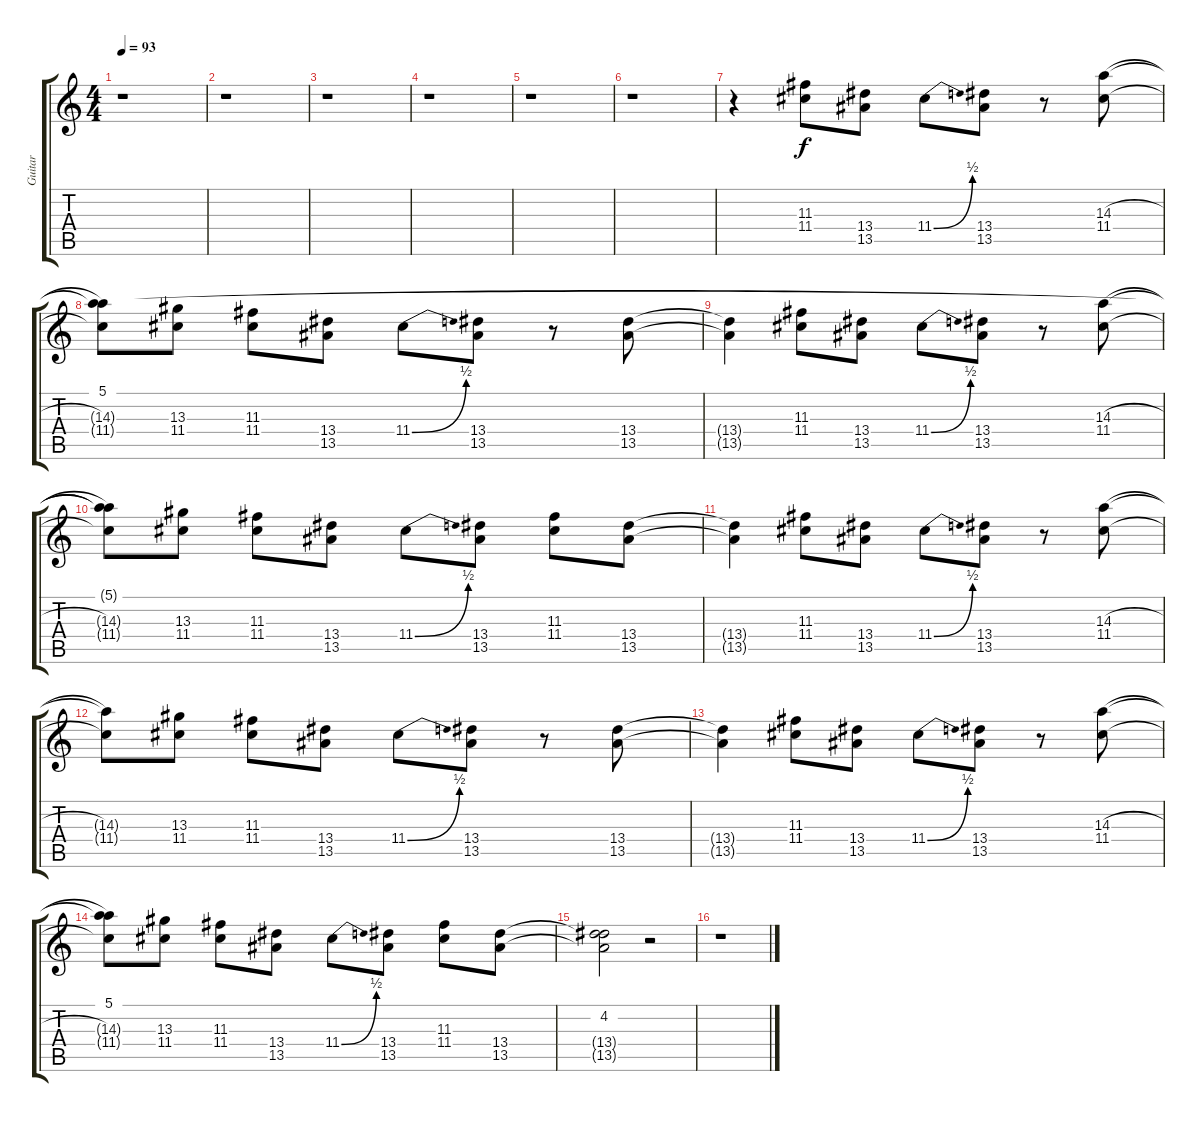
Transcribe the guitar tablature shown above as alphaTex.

\track ("Guitar" "Guitar") {instrument overdrivenguitar}
\staff {score tabs}
\tuning (E4 B3 G3 D3 A2 E2) {hide}
\ts (4 4)
\tempo 93
\clef g2
\ks c
r.1{dy f} |
r.1 |
r.1 |
r.1 |
r.1 |
r.1 |
r.4 (11.3 11.4).8 (13.4 13.5).8 11.4{be (bend 0 0 60 2)}.8 (13.4 13.5).8 r.8 (14.3{h} 11.4).8 |
(5.1 14.3{t} 11.4{t}).8 (13.3 11.4).8 (11.3 11.4).8 (13.4 13.5).8 11.4{be (bend 0 0 60 2)}.8 (13.4 13.5).8 r.8 (13.4 13.5).8 |
(13.4{t} 13.5{t}).4 (11.3 11.4).8 (13.4 13.5).8 11.4{be (bend 0 0 60 2)}.8 (13.4 13.5).8 r.8 (14.3{h} 11.4).8 |
(5.1{t} 14.3{t} 11.4{t}).8 (13.3 11.4).8 (11.3 11.4).8 (13.4 13.5).8 11.4{be (bend 0 0 60 2)}.8 (13.4 13.5).8 (11.3 11.4).8 (13.4 13.5).8 |
(13.4{t} 13.5{t}).4 (11.3 11.4).8 (13.4 13.5).8 11.4{be (bend 0 0 60 2)}.8 (13.4 13.5).8 r.8 (14.3{h} 11.4).8 |
(14.3{t} 11.4{t}).8 (13.3 11.4).8 (11.3 11.4).8 (13.4 13.5).8 11.4{be (bend 0 0 60 2)}.8 (13.4 13.5).8 r.8 (13.4 13.5).8 |
(13.4{t} 13.5{t}).4 (11.3 11.4).8 (13.4 13.5).8 11.4{be (bend 0 0 60 2)}.8 (13.4 13.5).8 r.8 (14.3{h} 11.4).8 |
(5.1 14.3{t} 11.4{t}).8 (13.3 11.4).8 (11.3 11.4).8 (13.4 13.5).8 11.4{be (bend 0 0 60 2)}.8 (13.4 13.5).8 (11.3 11.4).8 (13.4 13.5).8 |
(4.2 13.4{t} 13.5{t}).2 r.2 |
r.1
